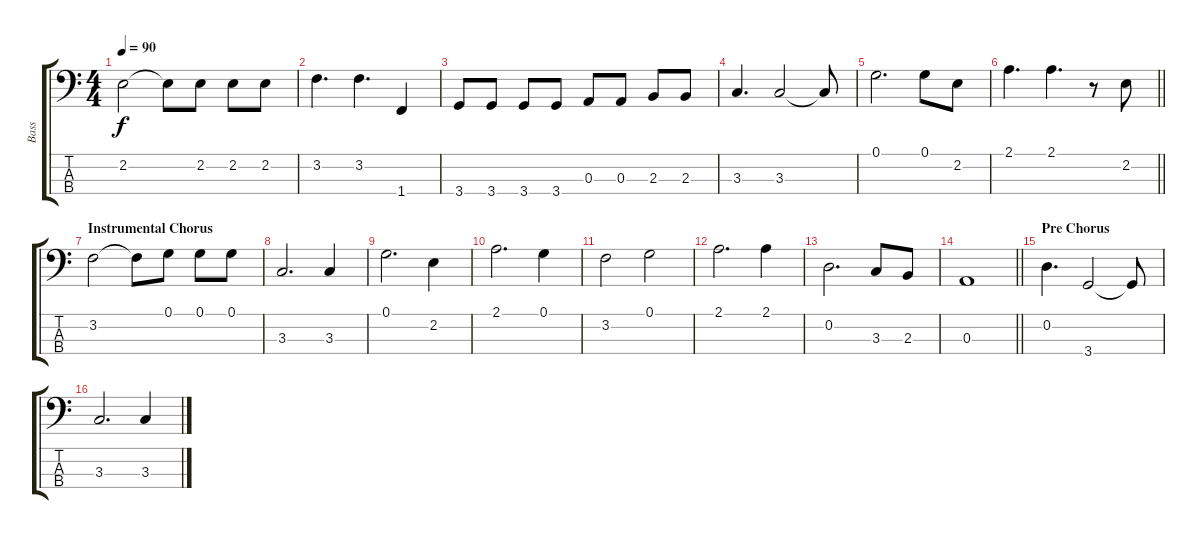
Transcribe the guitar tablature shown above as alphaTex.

\track ("Bass" "Bass") {instrument electricbassfinger}
\staff {score tabs}
\tuning (G2 D2 A1 E1) {hide}
\ts (4 4)
\tempo 90
\clef f4
\ks c
2.2.2{dy f} 2.2{t}.8 2.2.8 2.2.8 2.2.8 |
3.2.4{d} 3.2.4{d} 1.4.4 |
3.4.8 3.4.8 3.4.8 3.4.8 0.3.8 0.3.8 2.3.8 2.3.8 |
3.3.4{d} 3.3.2 3.3{t}.8 |
0.1.2{d} 0.1.8 2.2.8 |
\barLineRight lightlight
2.1.4{d} 2.1.4{d} r.8 2.2.8 |
\section ("" "Instrumental Chorus")
3.2.2 3.2{t}.8 0.1.8 0.1.8 0.1.8 |
3.3.2{d} 3.3.4 |
0.1.2{d} 2.2.4 |
2.1.2{d} 0.1.4 |
3.2.2 0.1.2 |
2.1.2{d} 2.1.4 |
0.2.2{d} 3.3.8 2.3.8 |
\barLineRight lightlight
0.3.1 |
\section ("" "Pre Chorus")
0.2.4{d} 3.4.2 3.4{t}.8 |
3.3.2{d} 3.3.4
